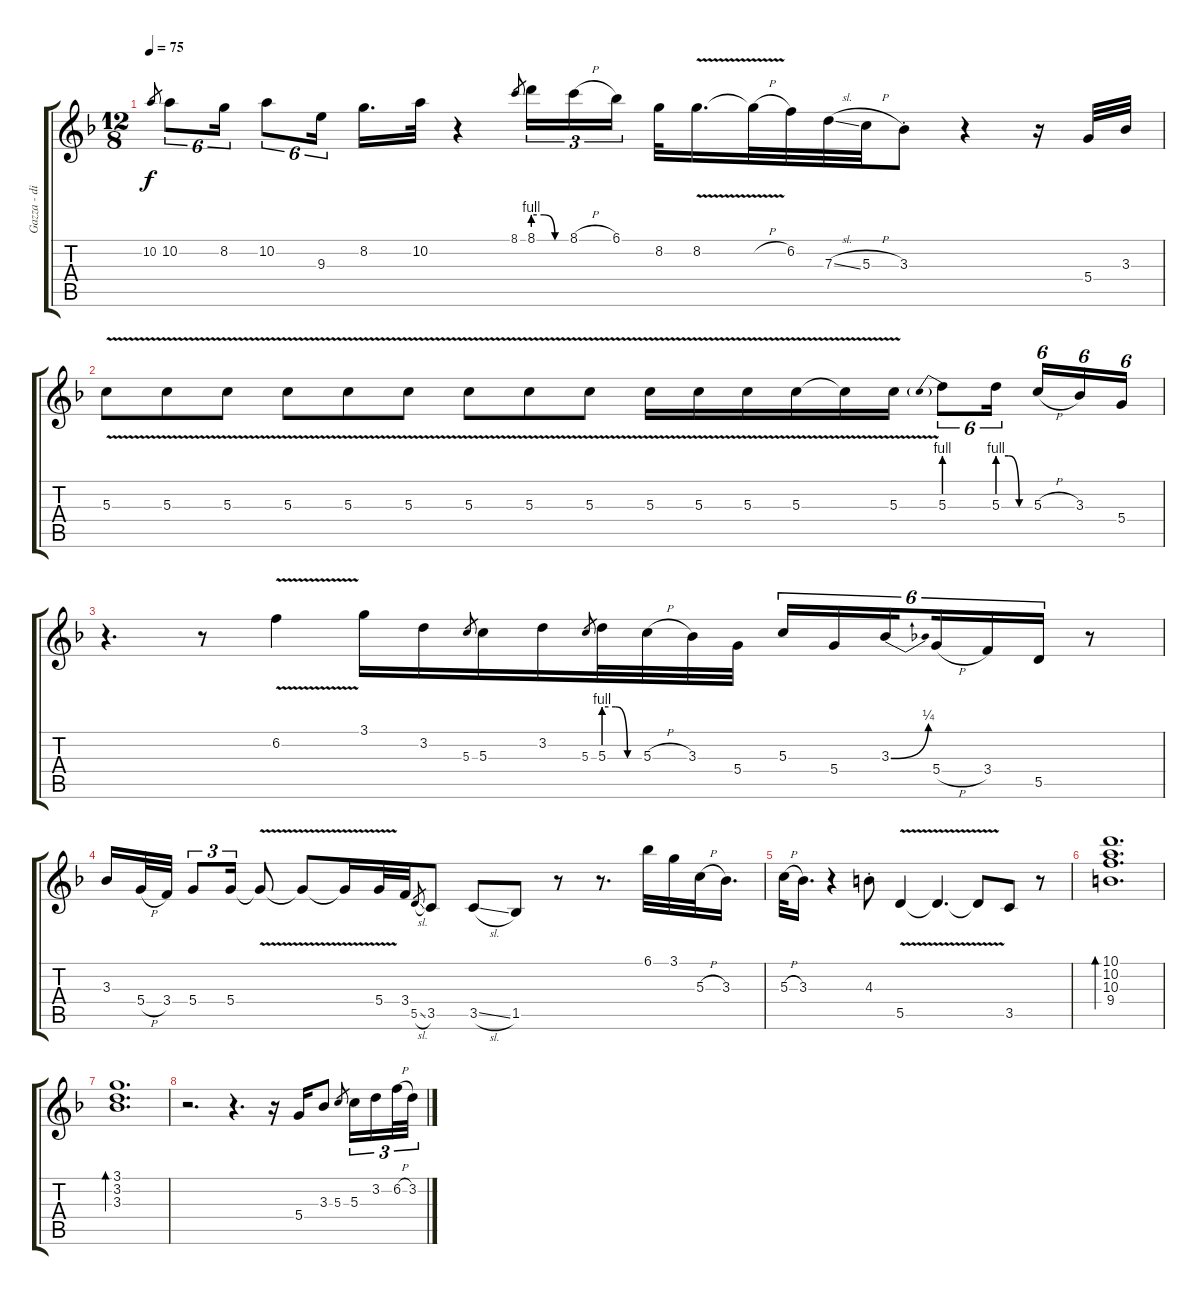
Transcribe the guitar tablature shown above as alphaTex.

\track ("Gazza - dist electric (Les Paul & Marsha" "Gazza - di") {instrument distortionguitar}
\staff {score tabs}
\tuning (E4 B3 G3 D3 A2 E2) {hide}
\ts (12 8)
\tempo 75
\clef g2
\ks f
10.2.8{gr dy f} 10.2.8{tu (6 4)} 8.2.16{tu (6 4)} 10.2.8{tu (6 4)} 9.3.16{tu (6 4) beam splitsecondary} 8.2.16{d} 10.2.32 r.4 8.1.8{gr} 8.1{be (custom 0 4 20 4 40 0 60 0)}.16{tu (3 2)} 8.1{h}.16{tu (3 2)} 6.1.16{tu (3 2)} 8.2.32 8.2{v}.16{d} 8.2{h t}.32 6.2.32 7.3{sl}.32 5.3{h}.32 3.3{st}.8 r.4 r.16 5.4.32 3.3.32 |
5.3{v}.8 5.3{v}.8 5.3{v}.8 5.3{v}.8 5.3{v}.8 5.3{v}.8 5.3{v}.8 5.3{v}.8 5.3{v}.8 5.3{v}.16 5.3{v}.16 5.3{v}.16 5.3{v}.16 5.3{v t}.16 5.3{v}.16 5.3{be (prebend 0 4 60 4)}.8{tu (6 4)} 5.3{be (custom 0 4 20 4 40 0 60 0)}.16{tu (6 4) beam splitsecondary} 5.3{h}.16{tu (6 4)} 3.3.16{tu (6 4)} 5.4.16{tu (6 4)} |
r.4{d} r.8 6.2{v}.4 3.1.16 3.2.16 5.3.8{gr} 5.3.16 3.2.16 5.3.8{gr} 5.3{be (custom 0 4 20 4 40 0 60 0)}.32 5.3{h}.32 3.3.32 5.4.32 5.3.16{tu (6 4)} 5.4.16{tu (6 4)} 3.3{be (bend 0 0 60 1)}.16{tu (6 4) beam splitsecondary} 5.4{h}.16{tu (6 4)} 3.4.16{tu (6 4)} 5.5.16{tu (6 4)} r.8 |
3.3.16 5.4{h}.32 3.4.32 5.4.8{tu (3 2)} 5.4.16{tu (3 2)} 5.4{v t}.8 5.4{v t}.8 5.4{v t}.16 5.4{v}.32 3.4.32 5.5{sl}.8{gr} 3.5.8 3.5{sl}.8 1.5.8 r.8 r.8{d} 6.1.32 3.1.32 5.3{h}.32 3.3.16{d} |
5.3{h}.32 3.3.16{d} r.4 4.3{st}.8 5.5{v}.4 5.5{v t}.4{d} 5.5{v t}.8 3.5.8 r.8 |
(10.1 10.2 10.3 9.4).1{d bd 30} |
(3.1 3.2 3.3).1{d bd 30} |
r.2{d} r.4{d} r.16 5.4.16 3.3.8 5.3.8{gr} 5.3.16{tu (3 2)} 3.2.16{tu (3 2)} 6.2{h}.32{tu (3 2)} 3.2.32{tu (3 2)}
